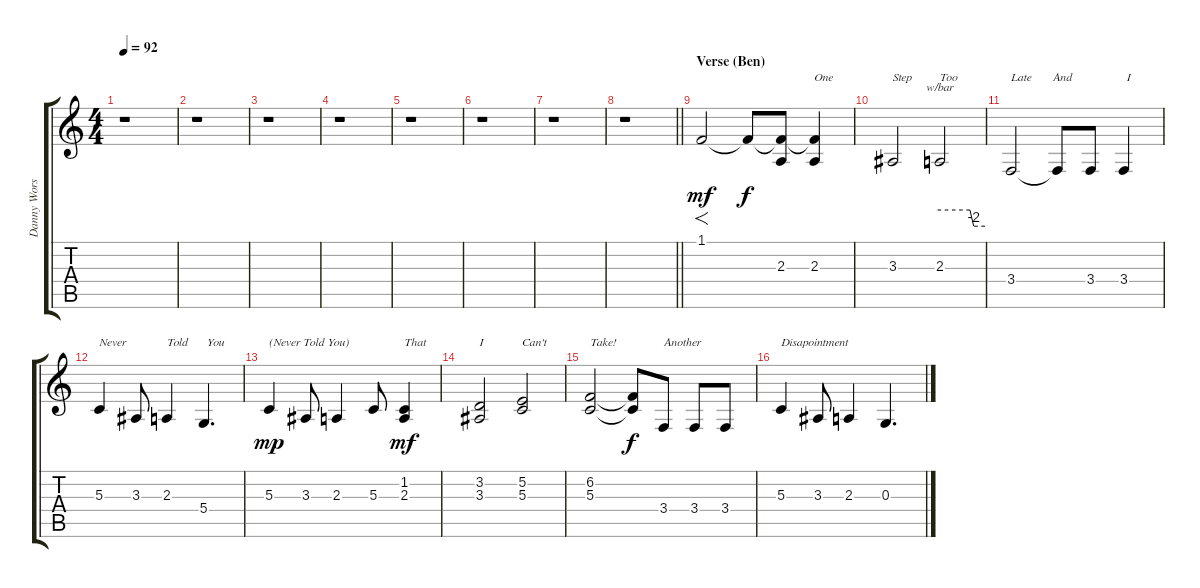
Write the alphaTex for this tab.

\track ("Danny Worsnop (Vocal)" "Danny Wors") {instrument lead2sawtooth}
\staff {score tabs}
\tuning (E4 B3 G3 D3 A2 E2) {hide}
\ts (4 4)
\tempo 92
\clef g2
\ks c
r.1{dy f} |
r.1 |
r.1 |
r.1 |
r.1 |
r.1 |
r.1 |
\barLineRight lightlight
r.1 |
\section ("" "Verse (Ben)")
1.1.2{f dy mf} 1.1{t}.8{dy f} (1.1{t} 2.3).8 (1.1{t} 2.3).4{txt "One"} |
3.3.2{txt "Step"} 2.3.2{tbe (custom default 0 0 40 0 45 -8 60 -8) txt "Too"} |
3.4.2{txt "Late       And"} 3.4{t}.8 3.4.8 3.4.4{txt " I"} |
5.3.4{txt "Never"} 3.3.8 2.3.4{txt "Told"} 5.4.4{d txt " You"} |
5.3.4{txt "(Never Told You)" dy mp} 3.3.8 2.3.4 5.3.8 (1.2 2.3).4{txt "That" dy mf} |
(3.2 3.3).2{txt "I"} (5.2 5.3).2{txt "Can't"} |
(6.2 5.3).2{txt "Take!"} (6.2{t} 5.3{t}).8{dy f} 3.4.8{txt "Another"} 3.4.8 3.4.8 |
5.3.4{txt "Disapointment"} 3.3.8 2.3.4 0.3.4{d}
